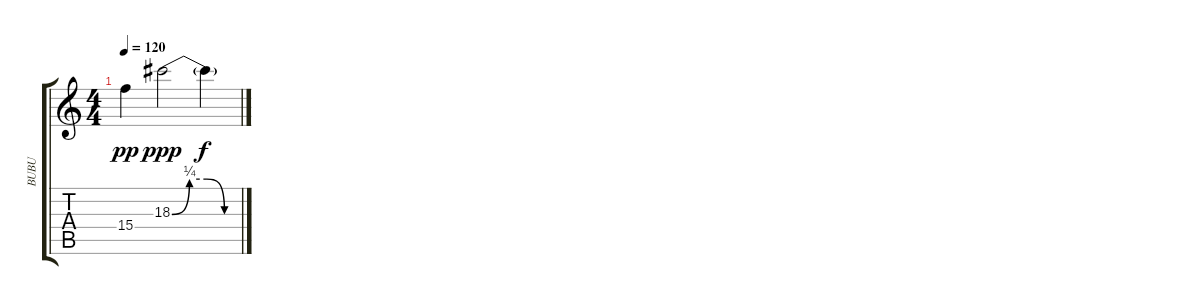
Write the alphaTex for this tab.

\track ("BUBU" "BUBU") {instrument overdrivenguitar}
\staff {score tabs}
\tuning (E4 B3 G3 D3 A2 E2) {hide}
\ts (4 4)
\tempo 120
\clef g2
\ks c
15.4.4{dy pp} 18.3{be (custom 0 0 15 1 30 1 45 0 60 0)}.2{dy ppp} 18.3{t}.4{dy f}
